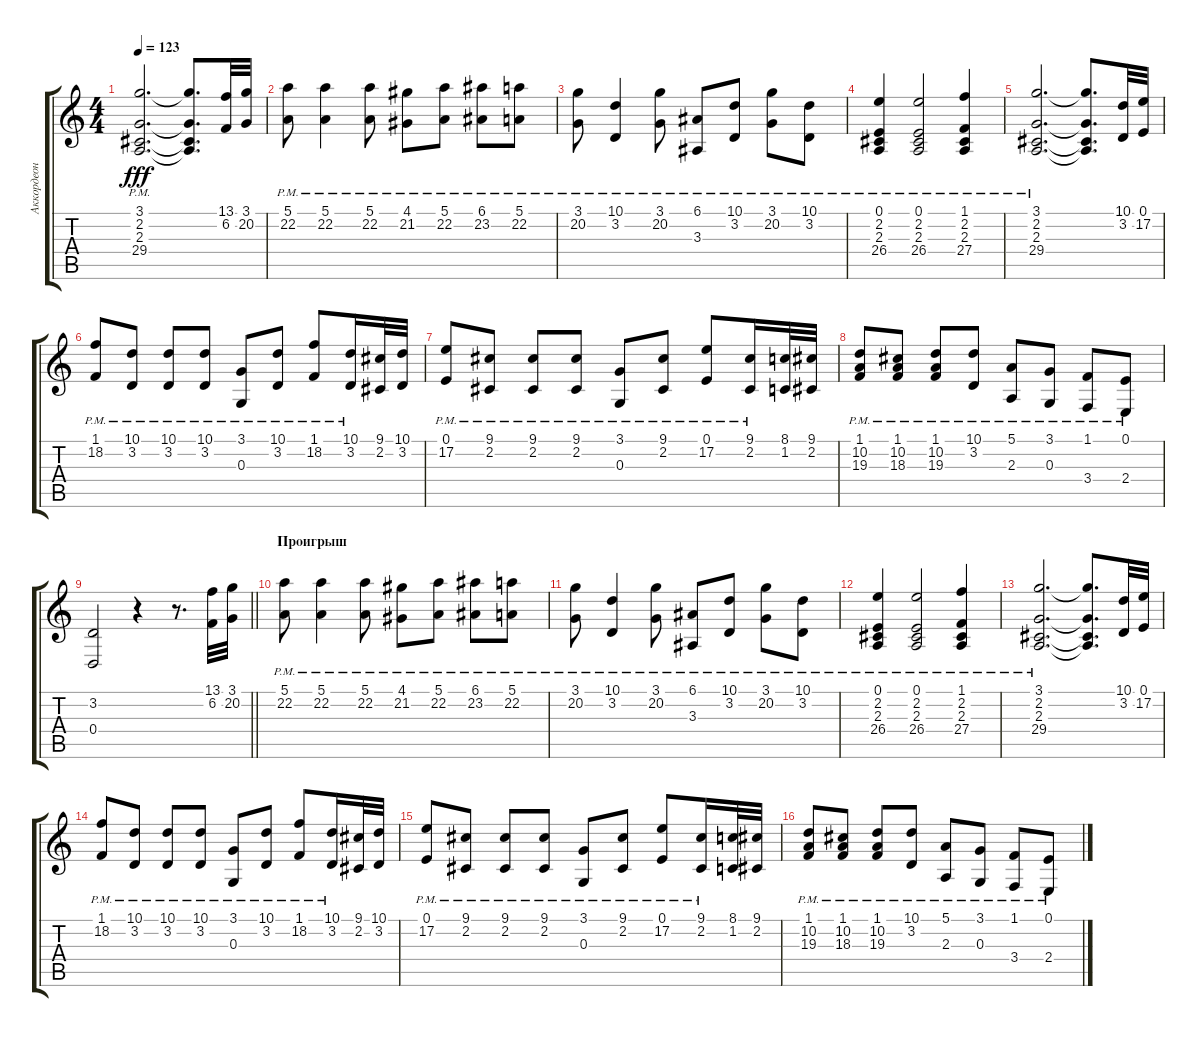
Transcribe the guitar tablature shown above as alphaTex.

\track ("Аккордеон 1 (соло)" "Аккордеон ") {instrument accordion}
\staff {score tabs}
\tuning (E4 B3 G3 D3 A2 E2) {hide}
\ts (4 4)
\tempo 123
\clef g2
\ks c
(3.1{pm} 2.2{pm} 2.3{pm} 29.4{pm}).2{d dy fff} (3.1{t} 2.2{t} 2.3{t} 29.4{t}).8{d} (13.1 6.2).32 (3.1 20.2).32 |
(5.1{pm} 22.2{pm}).8 (5.1{pm} 22.2{pm}).4 (5.1{pm} 22.2{pm}).8 (4.1{pm} 21.2{pm}).8 (5.1{pm} 22.2{pm}).8 (6.1{pm} 23.2{pm}).8 (5.1{pm} 22.2{pm}).8 |
(3.1{pm} 20.2{pm}).8 (10.1{pm} 3.2{pm}).4 (3.1{pm} 20.2{pm}).8 (6.1{pm} 3.3{pm}).8 (10.1{pm} 3.2{pm}).8 (3.1{pm} 20.2{pm}).8 (10.1{pm} 3.2{pm}).8 |
(0.1{pm} 2.2{pm} 2.3{pm} 26.4{pm}).4 (0.1{pm} 2.2{pm} 2.3{pm} 26.4{pm}).2 (1.1{pm} 2.2{pm} 2.3{pm} 27.4{pm}).4 |
(3.1{pm} 2.2{pm} 2.3{pm} 29.4{pm}).2{d} (3.1{t} 2.2{t} 2.3{t} 29.4{t}).8{d} (10.1 3.2).32 (0.1 17.2).32 |
(1.1{pm} 18.2{pm}).8 (10.1{pm} 3.2{pm}).8 (10.1{pm} 3.2{pm}).8 (10.1{pm} 3.2{pm}).8 (3.1{pm} 0.3{pm}).8 (10.1{pm} 3.2{pm}).8 (1.1{pm} 18.2{pm}).8 (10.1{pm} 3.2{pm}).16 (9.1 2.2).32 (10.1 3.2).32 |
(0.1{pm} 17.2{pm}).8 (9.1{pm} 2.2{pm}).8 (9.1{pm} 2.2{pm}).8 (9.1{pm} 2.2{pm}).8 (3.1{pm} 0.3{pm}).8 (9.1{pm} 2.2{pm}).8 (0.1{pm} 17.2{pm}).8 (9.1{pm} 2.2{pm}).16 (8.1 1.2).32 (9.1 2.2).32 |
(1.1{pm} 10.2{pm} 19.3{pm}).8 (1.1{pm} 10.2{pm} 18.3{pm}).8 (1.1{pm} 10.2{pm} 19.3{pm}).8 (10.1{pm} 3.2{pm}).8 (5.1{pm} 2.3{pm}).8 (3.1{pm} 0.3{pm}).8 (1.1{pm} 3.4{pm}).8 (0.1{pm} 2.4{pm}).8 |
\barLineRight lightlight
(3.2 0.4).2 r.4 r.8{d} (13.1 6.2).32 (3.1 20.2).32 |
\section ("" "Проигрыш")
(5.1{pm} 22.2{pm}).8 (5.1{pm} 22.2{pm}).4 (5.1{pm} 22.2{pm}).8 (4.1{pm} 21.2{pm}).8 (5.1{pm} 22.2{pm}).8 (6.1{pm} 23.2{pm}).8 (5.1{pm} 22.2{pm}).8 |
(3.1{pm} 20.2{pm}).8 (10.1{pm} 3.2{pm}).4 (3.1{pm} 20.2{pm}).8 (6.1{pm} 3.3{pm}).8 (10.1{pm} 3.2{pm}).8 (3.1{pm} 20.2{pm}).8 (10.1{pm} 3.2{pm}).8 |
(0.1{pm} 2.2{pm} 2.3{pm} 26.4{pm}).4 (0.1{pm} 2.2{pm} 2.3{pm} 26.4{pm}).2 (1.1{pm} 2.2{pm} 2.3{pm} 27.4{pm}).4 |
(3.1{pm} 2.2{pm} 2.3{pm} 29.4{pm}).2{d} (3.1{t} 2.2{t} 2.3{t} 29.4{t}).8{d} (10.1 3.2).32 (0.1 17.2).32 |
(1.1{pm} 18.2{pm}).8 (10.1{pm} 3.2{pm}).8 (10.1{pm} 3.2{pm}).8 (10.1{pm} 3.2{pm}).8 (3.1{pm} 0.3{pm}).8 (10.1{pm} 3.2{pm}).8 (1.1{pm} 18.2{pm}).8 (10.1{pm} 3.2{pm}).16 (9.1 2.2).32 (10.1 3.2).32 |
(0.1{pm} 17.2{pm}).8 (9.1{pm} 2.2{pm}).8 (9.1{pm} 2.2{pm}).8 (9.1{pm} 2.2{pm}).8 (3.1{pm} 0.3{pm}).8 (9.1{pm} 2.2{pm}).8 (0.1{pm} 17.2{pm}).8 (9.1{pm} 2.2{pm}).16 (8.1 1.2).32 (9.1 2.2).32 |
(1.1{pm} 10.2{pm} 19.3{pm}).8 (1.1{pm} 10.2{pm} 18.3{pm}).8 (1.1{pm} 10.2{pm} 19.3{pm}).8 (10.1{pm} 3.2{pm}).8 (5.1{pm} 2.3{pm}).8 (3.1{pm} 0.3{pm}).8 (1.1{pm} 3.4{pm}).8 (0.1{pm} 2.4{pm}).8
